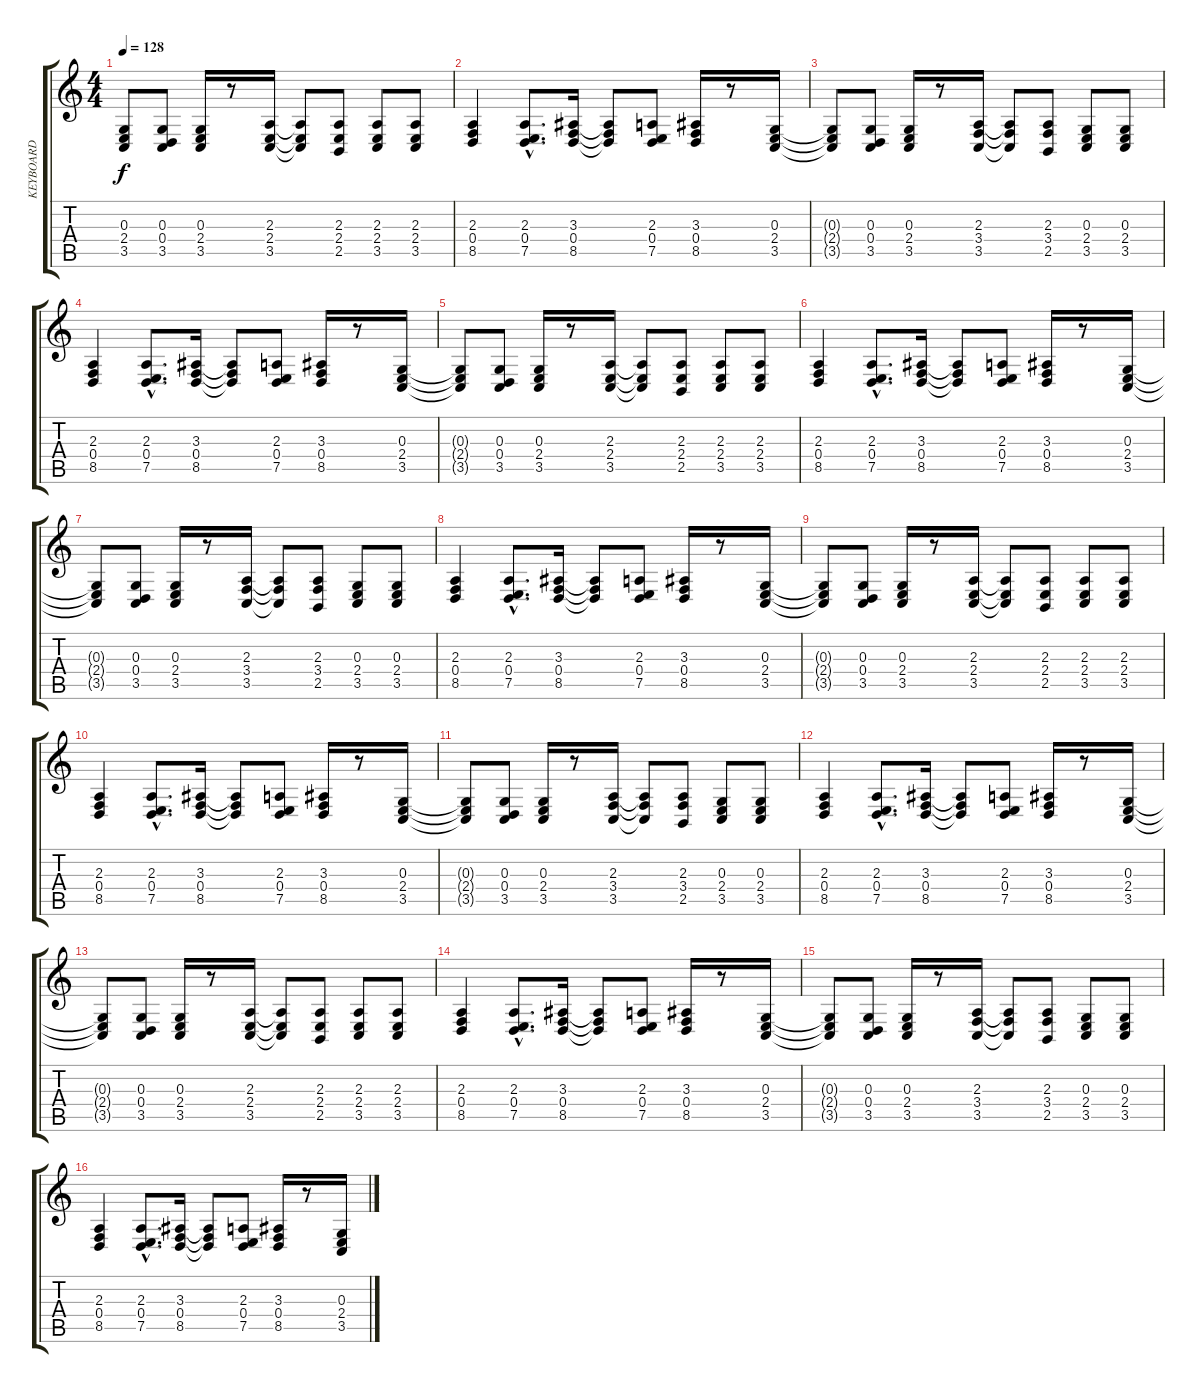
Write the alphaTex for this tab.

\track ("KEYBOARD" "KEYBOARD") {instrument stringensemble1}
\staff {score tabs}
\tuning (E4 B3 G3 D3 A2 E2) {hide}
\ts (4 4)
\tempo 128
\clef g2
\ks c
(0.3{t} 2.4{t} 3.5{t}).8{dy f} (0.3 0.4 3.5).8 (0.3 2.4 3.5).16 r.8 (2.3 2.4 3.5).16 (2.3{t} 2.4{t} 3.5{t}).8 (2.3 2.4 2.5).8 (2.3 2.4 3.5).8 (2.3 2.4 3.5).8 |
(2.3 0.4 8.5).4 (2.3{hac} 0.4{hac} 7.5{hac}).8{d} (3.3 0.4 8.5).16 (3.3{t} 0.4{t} 8.5{t}).8 (2.3 0.4 7.5).8 (3.3 0.4 8.5).16 r.8 (0.3 2.4 3.5).16 |
(0.3{t} 2.4{t} 3.5{t}).8 (0.3 0.4 3.5).8 (0.3 2.4 3.5).16 r.8 (2.3 3.4 3.5).16 (2.3{t} 3.4{t} 3.5{t}).8 (2.3 3.4 2.5).8 (0.3 2.4 3.5).8 (0.3 2.4 3.5).8 |
(2.3 0.4 8.5).4 (2.3{hac} 0.4{hac} 7.5{hac}).8{d} (3.3 0.4 8.5).16 (3.3{t} 0.4{t} 8.5{t}).8 (2.3 0.4 7.5).8 (3.3 0.4 8.5).16 r.8 (0.3 2.4 3.5).16 |
(0.3{t} 2.4{t} 3.5{t}).8 (0.3 0.4 3.5).8 (0.3 2.4 3.5).16 r.8 (2.3 2.4 3.5).16 (2.3{t} 2.4{t} 3.5{t}).8 (2.3 2.4 2.5).8 (2.3 2.4 3.5).8 (2.3 2.4 3.5).8 |
(2.3 0.4 8.5).4 (2.3{hac} 0.4{hac} 7.5{hac}).8{d} (3.3 0.4 8.5).16 (3.3{t} 0.4{t} 8.5{t}).8 (2.3 0.4 7.5).8 (3.3 0.4 8.5).16 r.8 (0.3 2.4 3.5).16 |
(0.3{t} 2.4{t} 3.5{t}).8 (0.3 0.4 3.5).8 (0.3 2.4 3.5).16 r.8 (2.3 3.4 3.5).16 (2.3{t} 3.4{t} 3.5{t}).8 (2.3 3.4 2.5).8 (0.3 2.4 3.5).8 (0.3 2.4 3.5).8 |
(2.3 0.4 8.5).4 (2.3{hac} 0.4{hac} 7.5{hac}).8{d} (3.3 0.4 8.5).16 (3.3{t} 0.4{t} 8.5{t}).8 (2.3 0.4 7.5).8 (3.3 0.4 8.5).16 r.8 (0.3 2.4 3.5).16 |
(0.3{t} 2.4{t} 3.5{t}).8 (0.3 0.4 3.5).8 (0.3 2.4 3.5).16 r.8 (2.3 2.4 3.5).16 (2.3{t} 2.4{t} 3.5{t}).8 (2.3 2.4 2.5).8 (2.3 2.4 3.5).8 (2.3 2.4 3.5).8 |
(2.3 0.4 8.5).4 (2.3{hac} 0.4{hac} 7.5{hac}).8{d} (3.3 0.4 8.5).16 (3.3{t} 0.4{t} 8.5{t}).8 (2.3 0.4 7.5).8 (3.3 0.4 8.5).16 r.8 (0.3 2.4 3.5).16 |
(0.3{t} 2.4{t} 3.5{t}).8 (0.3 0.4 3.5).8 (0.3 2.4 3.5).16 r.8 (2.3 3.4 3.5).16 (2.3{t} 3.4{t} 3.5{t}).8 (2.3 3.4 2.5).8 (0.3 2.4 3.5).8 (0.3 2.4 3.5).8 |
(2.3 0.4 8.5).4 (2.3{hac} 0.4{hac} 7.5{hac}).8{d} (3.3 0.4 8.5).16 (3.3{t} 0.4{t} 8.5{t}).8 (2.3 0.4 7.5).8 (3.3 0.4 8.5).16 r.8 (0.3 2.4 3.5).16 |
(0.3{t} 2.4{t} 3.5{t}).8 (0.3 0.4 3.5).8 (0.3 2.4 3.5).16 r.8 (2.3 2.4 3.5).16 (2.3{t} 2.4{t} 3.5{t}).8 (2.3 2.4 2.5).8 (2.3 2.4 3.5).8 (2.3 2.4 3.5).8 |
(2.3 0.4 8.5).4 (2.3{hac} 0.4{hac} 7.5{hac}).8{d} (3.3 0.4 8.5).16 (3.3{t} 0.4{t} 8.5{t}).8 (2.3 0.4 7.5).8 (3.3 0.4 8.5).16 r.8 (0.3 2.4 3.5).16 |
(0.3{t} 2.4{t} 3.5{t}).8 (0.3 0.4 3.5).8 (0.3 2.4 3.5).16 r.8 (2.3 3.4 3.5).16 (2.3{t} 3.4{t} 3.5{t}).8 (2.3 3.4 2.5).8 (0.3 2.4 3.5).8 (0.3 2.4 3.5).8 |
(2.3 0.4 8.5).4 (2.3{hac} 0.4{hac} 7.5{hac}).8{d} (3.3 0.4 8.5).16 (3.3{t} 0.4{t} 8.5{t}).8 (2.3 0.4 7.5).8 (3.3 0.4 8.5).16 r.8 (0.3 2.4 3.5).16
